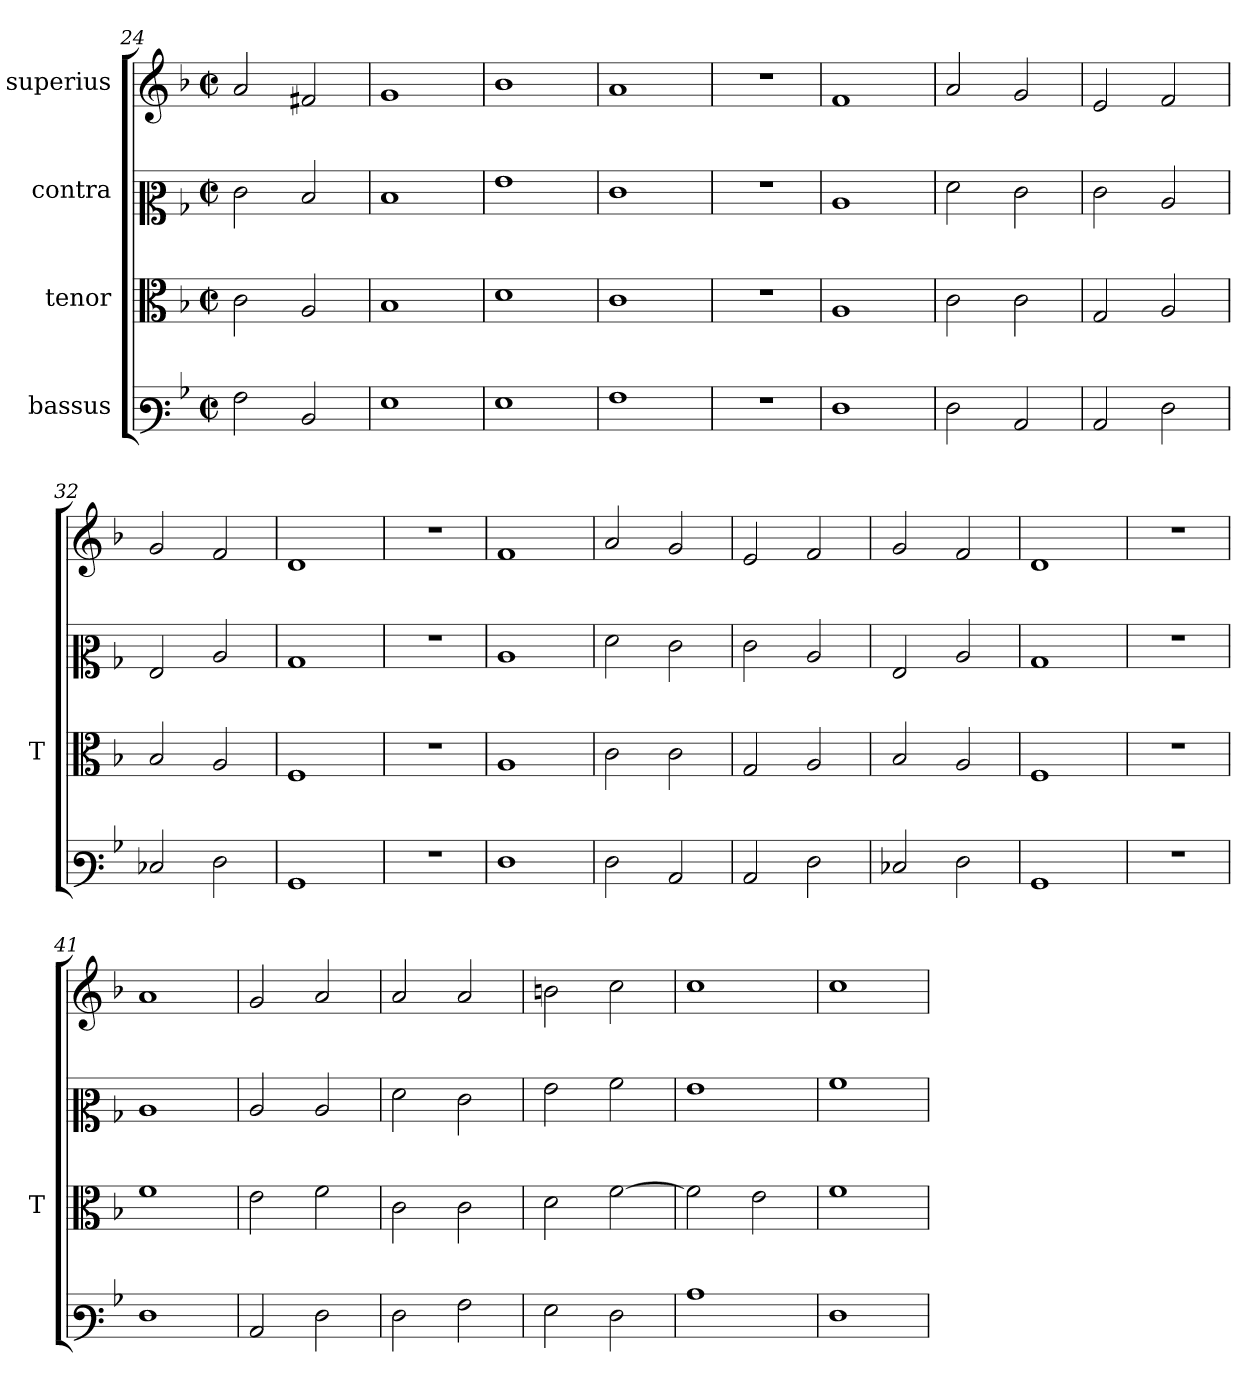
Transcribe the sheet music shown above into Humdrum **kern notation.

**kern	**kern	**kern	**kern
*part4	*part3	*part2	*part1
*staff4	*staff3	*staff2	*staff1
*I"bassus	*I"tenor	*I"contra	*I"superius
*	*I'T	*	*
*clefF3	*clefC3	*clefC2	*clefG2
*k[b-]	*k[b-]	*k[b-]	*k[b-]
*M2/2	*M2/2	*M2/2	*M2/2
*met(c|)	*met(c|)	*met(c|)	*met(c|)
=24	=24	=24	=24
2A	2c	2e	2a
2D	2A	2d	2f#X
=25	=25	=25	=25
1G	1B-	1d	1g
=26	=26	=26	=26
1G	1d	1g	1b-
=27	=27	=27	=27
1A	1c	1e	1a
=28	=28	=28	=28
1r	1r	1r	1r
=29	=29	=29	=29
1F	1A	1c	1f
=30	=30	=30	=30
2F	2c	2f	2a
2C	2c	2e	2g
=31	=31	=31	=31
2C	2G	2e	2e
2F	2A	2c	2f
=32	=32	=32	=32
2E-X	2B-	2G	2g
2F	2A	2c	2f
=33	=33	=33	=33
1BB-	1F	1B-	1d
=34	=34	=34	=34
1r	1r	1r	1r
=35	=35	=35	=35
1F	1A	1c	1f
=36	=36	=36	=36
2F	2c	2f	2a
2C	2c	2e	2g
=37	=37	=37	=37
2C	2G	2e	2e
2F	2A	2c	2f
=38	=38	=38	=38
2E-X	2B-	2G	2g
2F	2A	2c	2f
=39	=39	=39	=39
1BB-	1F	1B-	1d
=40	=40	=40	=40
1r	1r	1r	1r
=41	=41	=41	=41
1F	1f	1c	1a
=42	=42	=42	=42
2C	2e	2c	2g
2F	2f	2c	2a
=43	=43	=43	=43
2F	2c	2f	2a
2A	2c	2e	2a
=44	=44	=44	=44
2G	2d	2g	2bn
2F	[2f	2a	2cc
=45	=45	=45	=45
1c	2f]	1g	1cc
.	2e	.	.
=46	=46	=46	=46
1F	1f	1a	1cc
=	=	=	=
*-	*-	*-	*-
